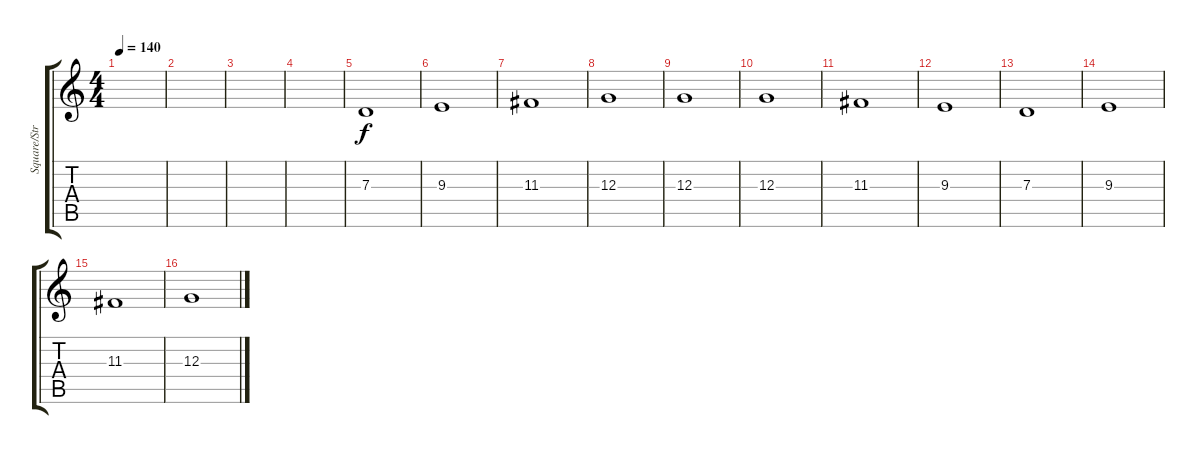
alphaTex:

\track ("Square/Strings" "Square/Str") {instrument stringensemble1}
\staff {score tabs}
\tuning (E4 B3 G3 D3 A2 E2) {hide}
\ts (4 4)
\tempo 140
\clef g2
\ks c
|
|
|
|
7.3.1{volume 16} |
9.3.1 |
11.3.1 |
12.3.1 |
12.3.1 |
12.3.1 |
11.3.1 |
9.3.1 |
7.3.1{volume 16} |
9.3.1 |
11.3.1 |
12.3.1
